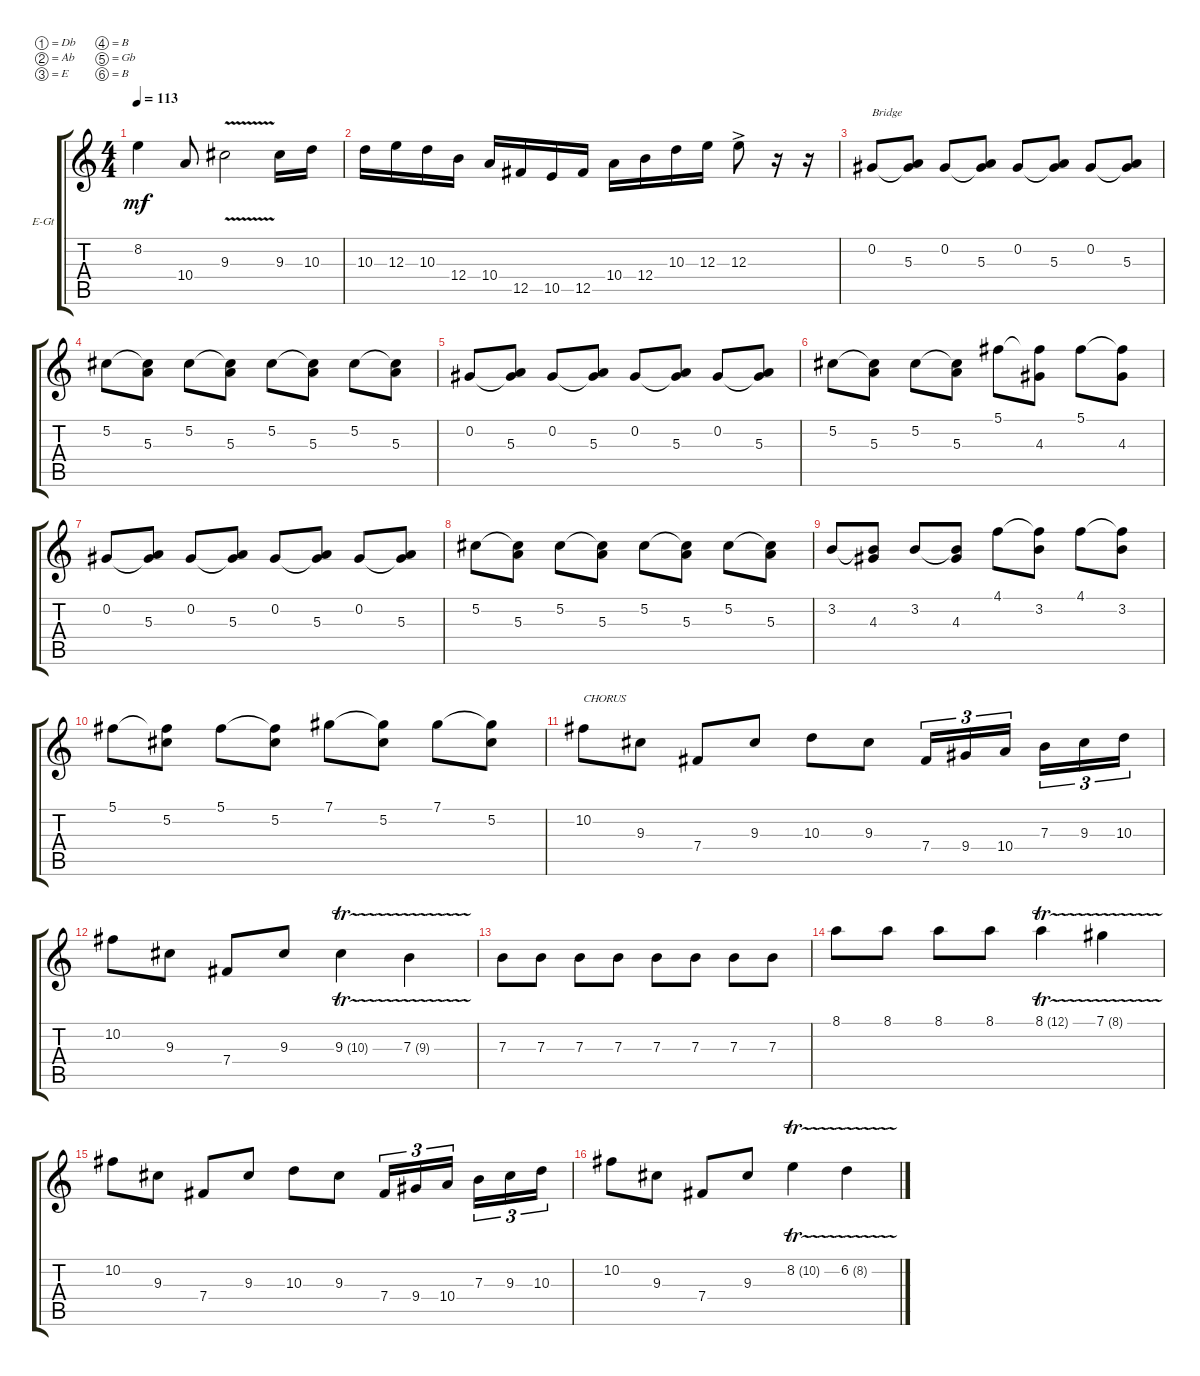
\bracketExtendMode groupsimilarinstruments
\firstSystemTrackNameOrientation horizontal
\otherSystemsTrackNameOrientation horizontal
\track ("Solo Guitar" "E-Gt") {instrument distortionguitar}
\staff {score tabs}
\tuning (Db4 Ab3 E3 B2 Gb2 B1)
\ts (4 4)
\tempo 113
\clef g2
\ks c
8.2{t}.4{dy mf} 10.4.8 9.3{v}.2 9.3.16 10.3.16 |
10.3.16 12.3.16 10.3.16 12.4.16 10.4.16 12.5.16 10.5.16 12.5.16 10.4.16 12.4.16 10.3.16 12.3.16 12.3{ac}.8 r.16 r.16 |
0.2.8{txt "Bridge"} (5.3 0.2{t}).8 0.2.8 (5.3 0.2{t}).8 0.2.8 (5.3 0.2{t}).8 0.2.8 (5.3 0.2{t}).8 |
5.2.8 (5.3 5.2{t}).8 5.2.8 (5.3 5.2{t}).8 5.2.8 (5.3 5.2{t}).8 5.2.8 (5.3 5.2{t}).8 |
0.2.8 (5.3 0.2{t}).8 0.2.8 (5.3 0.2{t}).8 0.2.8 (5.3 0.2{t}).8 0.2.8 (5.3 0.2{t}).8 |
5.2.8 (5.3 5.2{t}).8 5.2.8 (5.3 5.2{t}).8 5.1.8 (4.3 5.1{t}).8 5.1.8 (4.3 5.1{t}).8 |
0.2.8 (5.3 0.2{t}).8 0.2.8 (5.3 0.2{t}).8 0.2.8 (5.3 0.2{t}).8 0.2.8 (5.3 0.2{t}).8 |
5.2.8 (5.3 5.2{t}).8 5.2.8 (5.3 5.2{t}).8 5.2.8 (5.3 5.2{t}).8 5.2.8 (5.3 5.2{t}).8 |
3.2.8 (4.3 3.2{t}).8 3.2.8 (4.3 3.2{t}).8 4.1.8 (3.2 4.1{t}).8 4.1.8 (3.2 4.1{t}).8 |
5.1.8 (5.2 5.1{t}).8 5.1.8 (5.2 5.1{t}).8 7.1.8 (5.2 7.1{t}).8 7.1.8 (5.2 7.1{t}).8 |
10.2.8{txt "CHORUS"} 9.3.8 7.4.8 9.3.8 10.3.8 9.3.8 7.4.16{tu (3 2)} 9.4.16{tu (3 2)} 10.4.16{tu (3 2)} 7.3.16{tu (3 2)} 9.3.16{tu (3 2)} 10.3.16{tu (3 2)} |
10.2.8 9.3.8 7.4.8 9.3.8 9.3{tr (10 16)}.4 7.3{tr (9 16)}.4 |
7.3.8 7.3.8 7.3.8 7.3.8 7.3.8 7.3.8 7.3.8 7.3.8 |
8.1.8 8.1.8 8.1.8 8.1.8 8.1{tr (12 16)}.4 7.1{tr (8 16)}.4 |
10.2.8 9.3.8 7.4.8 9.3.8 10.3.8 9.3.8 7.4.16{tu (3 2)} 9.4.16{tu (3 2)} 10.4.16{tu (3 2)} 7.3.16{tu (3 2)} 9.3.16{tu (3 2)} 10.3.16{tu (3 2)} |
10.2.8 9.3.8 7.4.8 9.3.8 8.2{tr (10 16)}.4 6.2{tr (8 16)}.4
